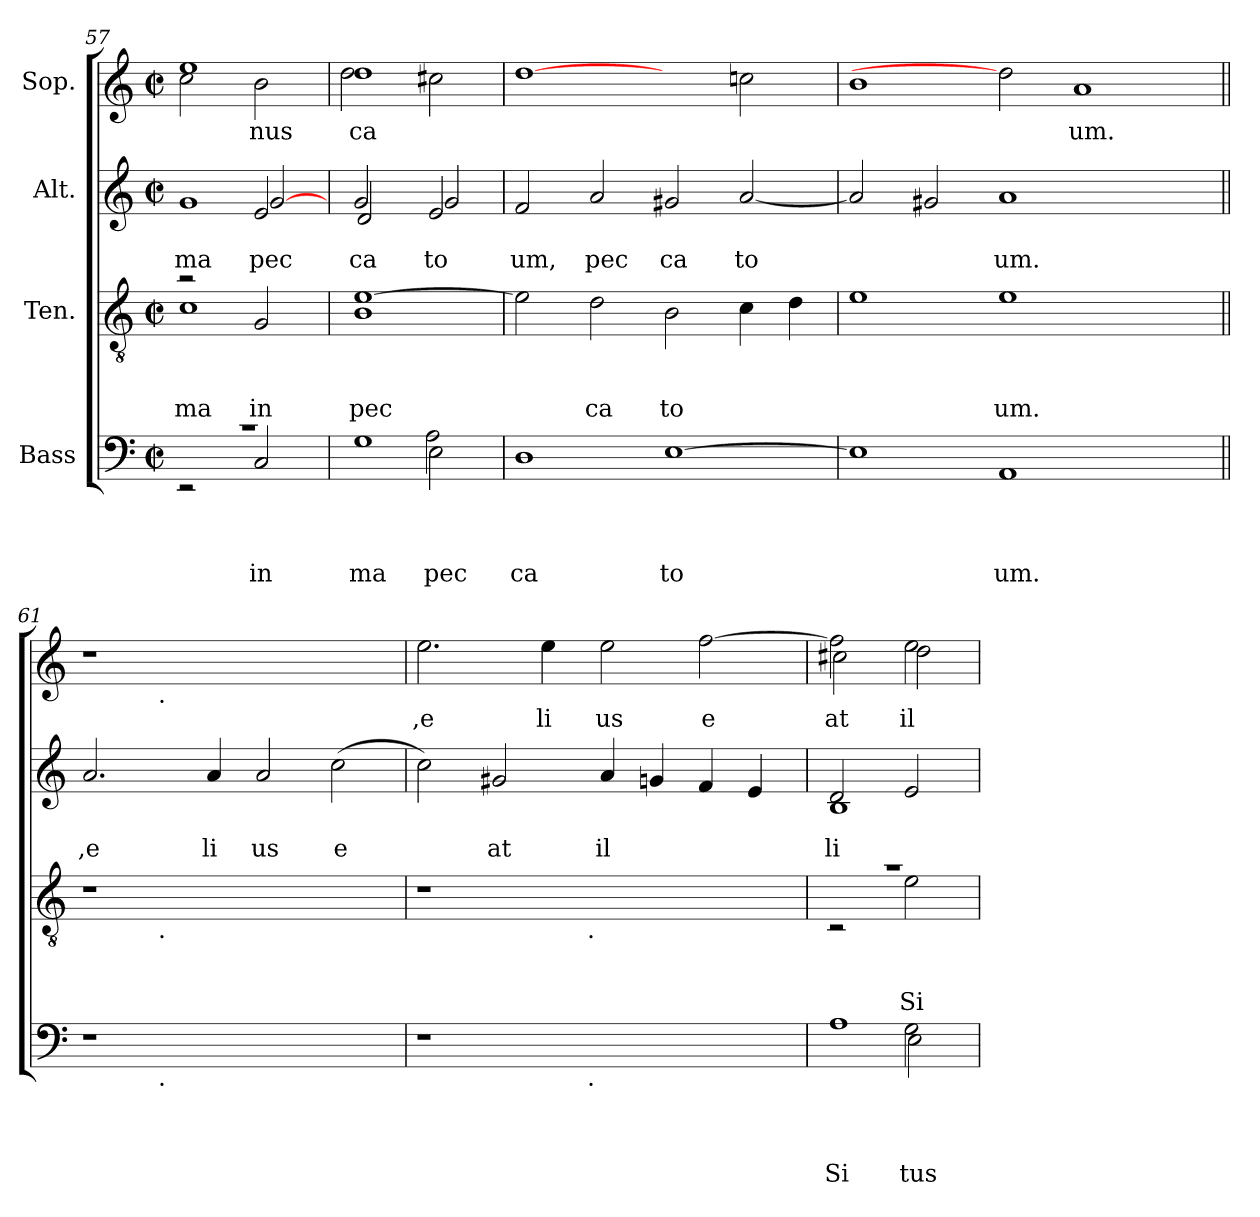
**kern	**text	**text	**text	**text	**kern	**text	**text	**text	**kern	**text	**text	**kern	**text
*part4	*part4	*part4	*part4	*part4	*part3	*part3	*part3	*part3	*part2	*part2	*part2	*part1	*part1
*staff4	*staff4	*staff4	*staff4	*staff4	*staff3	*staff3	*staff3	*staff3	*staff2	*staff2	*staff2	*staff1	*staff1
*I"Bass	*	*	*	*	*I"Ten.	*	*	*	*I"Alt.	*	*	*I"Sop.	*
!!LO:LB:g=z
*clefF4	*	*	*	*	*clefGv2	*	*	*	*clefG2	*	*	*clefG2	*
*k[]	*	*	*	*	*k[]	*	*	*	*k[]	*	*	*k[]	*
*C:	*	*	*	*	*C:	*	*	*	*C:	*	*	*C:	*
*M2/2	*	*	*	*	*M2/2	*	*	*	*M2/2	*	*	*M2/2	*
*met(c|)	*	*	*	*	*met(c|)	*	*	*	*met(c|)	*	*	*met(c|)	*
=57	=57	=57	=57	=57	=57	=57	=57	=57	=57	=57	=57	=57	=57
*^	*	*	*	*	*^	*	*	*	*	*	*	*	*
!	!	!	!	!	!	!	!	!	!	!LO:LY:b	!	!	!LO:LY:b	!	!LO:LY:b
*	*	*	*	*	*	*	*	*	*	*	*^	*	*	*^	*
*	*	*	*	*	*	*	*	*	*	*	*	*^	*	*	*	*	*
1rc	2rEE	.	.	.	.	2ra	1c	.	.	ma	1g	2ryy	2ryy	.	ma	1ee	2cc\	.
!	!	!	!	!	!LO:LY:b	!	!	!	!	!LO:LY:b	!	!	!	!	!LO:LY:b	!	!	!
!	!	!	!	!	!	!	!	!	!	!	!	!	!	!	!LO:LY:b	!	!	!LO:LY:b
.	2C/	.	.	.	in	2G/	.	.	.	in	.	2e/	[<2g/	.	pec	.	2b\	nus
*	*	*	*	*	*	*v	*v	*	*	*	*	*	*	*	*	*	*	*
=58	=58	=58	=58	=58	=58	=58	=58	=58	=58	=58	=58	=58	=58	=58	=58	=58	=58
!	!	!	!	!	!LO:LY:b	!	!	!	!LO:LY:b	!	!	!	!	!LO:LY:b	!	!	!LO:LY:b
*	*^	*	*	*	*	*	*	*	*	*	*	*	*	*	*	*	*
!	!	!	!	!	!	!	!	!	!	!	!	!	!	!	!	!	!	!LO:LY:b
*	*	*	*	*	*	*	*	*	*	*	*	*v	*v	*	*	*	*	*
1G	2ryy	2ryy	.	.	.	ma	1B [>1e	.	.	pec	2g/	2d/	.	ca	1dd	2dd\	ca
!	!	!	!	!	!	!LO:LY:b	!	!	!	!	!	!	!	!	!	!	!
!	!	!	!	!	!	!LO:LY:b	!	!	!	!	!	!	!	!LO:LY:b	!	!	!
.	2E\	2A\	.	.	.	pec	.	.	.	.	2e/	2g/	.	to	.	2cc#X\	.
=59	=59	=59	=59	=59	=59	=59	=59	=59	=59	=59	=59	=59	=59	=59	=59	=59	=59
!	!	!	!	!	!	!LO:LY:b	!	!	!	!	!	!	!	!LO:LY:b	!	!	!
*	*	*	*	*	*	*	*	*	*	*	*v	*v	*	*	*	*	*
*v	*v	*v	*	*	*	*	*	*	*	*	*	*	*	*v	*v	*
1D	.	.	.	ca	2e\]	.	.	.	2f/	.	um,	[1dd	.
!	!	!	!	!	!	!	!	!LO:LY:b	!	!	!LO:LY:b	!	!
.	.	.	.	.	2d\	.	.	ca	2a/	.	pec	.	.
!	!	!	!	!LO:LY:b	!	!	!	!LO:LY:b	!	!	!LO:LY:b	!	!
[>1E	.	.	.	to	2B\	.	.	to	2g#X/	.	ca	2ryy	.
!	!	!	!	!	!	!	!	!	!	!	!LO:LY:b	!	!
.	.	.	.	.	4c\	.	.	.	[<2a/	.	to	2ccn\	.
.	.	.	.	.	4d\	.	.	.	.	.	.	.	.
=60	=60	=60	=60	=60	=60	=60	=60	=60	=60	=60	=60	=60	=60
1E]	.	.	.	.	1e	.	.	.	2a/]	.	.	1b	.
.	.	.	.	.	.	.	.	.	2g#X/	.	.	.	.
!	!	!	!	!LO:LY:b	!	!	!	!LO:LY:b	!	!	!LO:LY:b	!	!
1AA	.	.	.	um.	1e	.	.	um.	1a	.	um.	2dd]	.
!	!	!	!	!	!	!	!	!	!	!	!	!	!LO:LY:b
.	.	.	.	.	.	.	.	.	.	.	.	1a	um.
2ryy	.	.	.	.	2ryy	.	.	.	2ryy	.	.	.	.
=61||	=61||	=61||	=61||	=61||	=61||	=61||	=61||	=61||	=61||	=61||	=61||	=61||	=61||
!	!	!	!	!	!	!	!	!	!	!	!LO:LY:b	!	!
*^	*	*	*	*	*^	*	*	*	*	*	*	*^	*
1r	2ryy	.	.	.	.	1r	2ryy	.	.	.	2.a/	.	,e	1r	2ryy	.
!	!	!	!	!	!	!	!	!	!	!	!	!	!	!	!LO:TX:b:t=.	!
!	!	!	!	!	!	!	!LO:TX:b:t=.	!	!	!	!	!	!	!	!	!
!	!LO:TX:b:t=.	!	!	!	!	!	!	!	!	!	!	!	!	!	!	!
.	1.ryy	.	.	.	.	.	1.ryy	.	.	.	.	.	.	.	1.ryy	.
!	!	!	!	!	!	!	!	!	!	!	!	!	!LO:LY:b	!	!	!
.	.	.	.	.	.	.	.	.	.	.	4a/	.	li	.	.	.
!	!	!	!	!	!	!	!	!	!	!	!	!	!LO:LY:b	!	!	!
1ryy	.	.	.	.	.	1ryy	.	.	.	.	2a/	.	us	1ryy	.	.
!	!	!	!	!	!	!	!	!	!	!	!	!	!LO:LY:b	!	!	!
.	.	.	.	.	.	.	.	.	.	.	(>2cc\	.	e	.	.	.
=62	=62	=62	=62	=62	=62	=62	=62	=62	=62	=62	=62	=62	=62	=62	=62	=62
!	!	!	!	!	!	!	!	!	!	!	!	!	!	!	!	!LO:LY:b
*	*	*	*	*	*	*	*	*	*	*	*	*	*	*v	*v	*
1r	2ryy	.	.	.	.	1r	2ryy	.	.	.	2cc\)	.	.	2.ee\	,e
!	!	!	!	!	!	!	!	!	!	!	!	!	!LO:LY:b	!	!
.	4...ryy	.	.	.	.	.	4...ryy	.	.	.	2g#X/	.	at	.	.
!	!	!	!	!	!	!	!	!	!	!	!	!	!	!	!LO:LY:b
.	.	.	.	.	.	.	.	.	.	.	.	.	.	4ee\	li
!	!	!	!	!	!	!	!LO:TX:b:t=.	!	!	!	!	!	!	!	!
!	!LO:TX:b:t=.	!	!	!	!	!	!	!	!	!	!	!	!	!	!
.	1ryy	.	.	.	.	.	1ryy	.	.	.	.	.	.	.	.
!	!	!	!	!	!	!	!	!	!	!	!	!	!LO:LY:b	!	!LO:LY:b
1ryy	.	.	.	.	.	1ryy	.	.	.	.	4a/	.	il	2ee\	us
.	.	.	.	.	.	.	.	.	.	.	4gn/	.	.	.	.
!	!	!	!	!	!	!	!	!	!	!	!	!	!	!	!LO:LY:b
.	.	.	.	.	.	.	.	.	.	.	4f/	.	.	[>2ff\	e
.	.	.	.	.	.	.	.	.	.	.	4e/	.	.	.	.
.	32ryy	.	.	.	.	.	32ryy	.	.	.	.	.	.	.	.
=63	=63	=63	=63	=63	=63	=63	=63	=63	=63	=63	=63	=63	=63	=63	=63
!	!	!	!	!	!LO:LY:b	!	!	!	!	!	!	!	!LO:LY:b	!	!LO:LY:b
*	*^	*	*	*	*	*	*	*	*	*	*^	*	*	*^	*
1A	2ryy	2ryy	.	.	.	Si	1ra	2rC	.	.	.	2d/	1B	.	li	2ff\]	2cc#X\	at
!	!	!	!	!	!	!LO:LY:b	!	!	!	!	!	!	!	!	!	!	!	!
!	!	!	!	!	!	!LO:LY:b	!	!	!	!	!LO:LY:b	!	!	!	!	!	!	!LO:LY:b
.	2G\	2E\	.	.	.	tus	.	2e\	.	.	Si	2e/	.	.	.	2ee\	2dd\	il
*v	*v	*v	*	*	*	*	*	*	*	*	*	*v	*v	*	*	*v	*v	*
*	*	*	*	*	*v	*v	*	*	*	*	*	*	*	*
=	=	=	=	=	=	=	=	=	=	=	=	=	=
*-	*-	*-	*-	*-	*-	*-	*-	*-	*-	*-	*-	*-	*-
